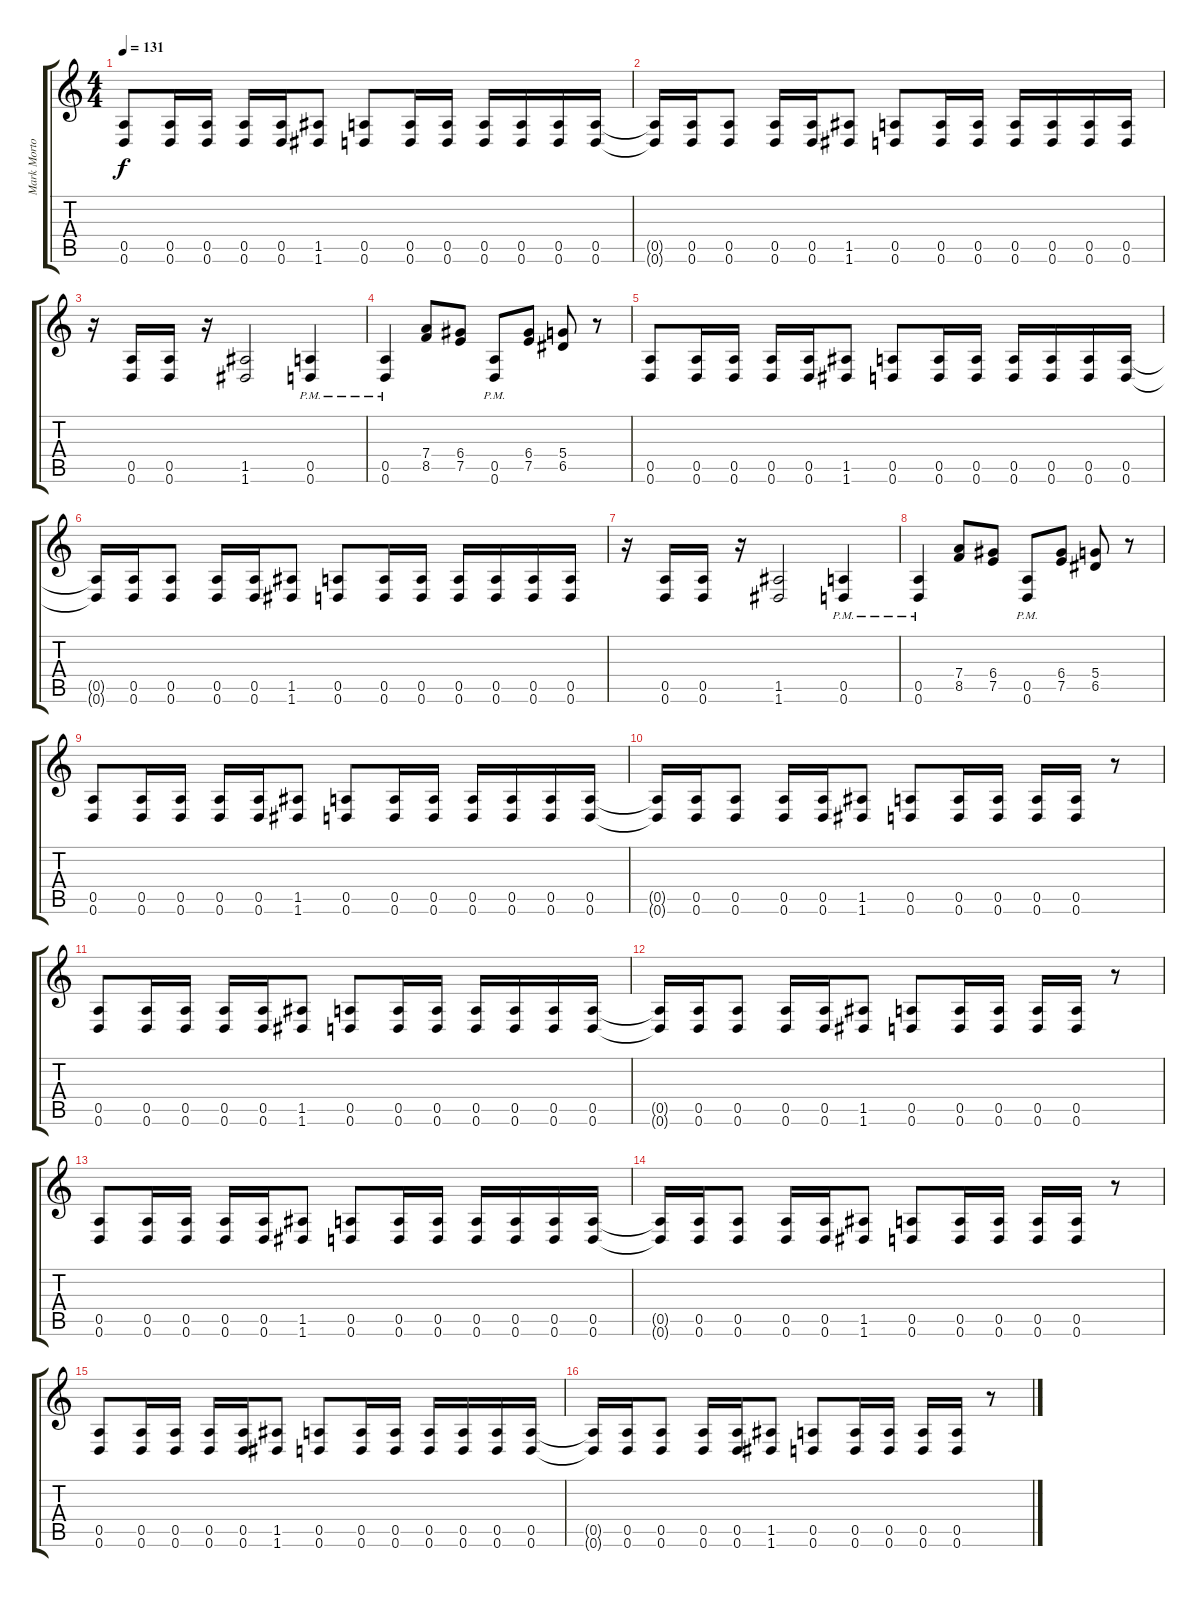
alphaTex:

\track ("Mark Morton - Lead" "Mark Morto") {instrument distortionguitar}
\staff {score tabs}
\tuning (E4 B3 G3 D3 A2 D2) {hide}
\ts (4 4)
\tempo 131
\clef g2
\ks c
(0.5 0.6).8{dy f} (0.5 0.6).16 (0.5 0.6).16 (0.5 0.6).16 (0.5 0.6).16 (1.5 1.6).8 (0.5 0.6).8 (0.5 0.6).16 (0.5 0.6).16 (0.5 0.6).16 (0.5 0.6).16 (0.5 0.6).16 (0.5 0.6).16 |
(0.5{t} 0.6{t}).16 (0.5 0.6).16 (0.5 0.6).8 (0.5 0.6).16 (0.5 0.6).16 (1.5 1.6).8 (0.5 0.6).8 (0.5 0.6).16 (0.5 0.6).16 (0.5 0.6).16 (0.5 0.6).16 (0.5 0.6).16 (0.5 0.6).16 |
r.16 (0.5 0.6).16 (0.5 0.6).16 r.16 (1.5 1.6).2 (0.5{pm} 0.6{pm}).4 |
(0.5{pm} 0.6{pm}).4 (7.4 8.5).8 (6.4 7.5).8 (0.5{pm} 0.6{pm}).8 (6.4 7.5).8 (5.4 6.5).8 r.8 |
(0.5 0.6).8 (0.5 0.6).16 (0.5 0.6).16 (0.5 0.6).16 (0.5 0.6).16 (1.5 1.6).8 (0.5 0.6).8 (0.5 0.6).16 (0.5 0.6).16 (0.5 0.6).16 (0.5 0.6).16 (0.5 0.6).16 (0.5 0.6).16 |
(0.5{t} 0.6{t}).16 (0.5 0.6).16 (0.5 0.6).8 (0.5 0.6).16 (0.5 0.6).16 (1.5 1.6).8 (0.5 0.6).8 (0.5 0.6).16 (0.5 0.6).16 (0.5 0.6).16 (0.5 0.6).16 (0.5 0.6).16 (0.5 0.6).16 |
r.16 (0.5 0.6).16 (0.5 0.6).16 r.16 (1.5 1.6).2 (0.5{pm} 0.6{pm}).4 |
(0.5{pm} 0.6{pm}).4 (7.4 8.5).8 (6.4 7.5).8 (0.5{pm} 0.6{pm}).8 (6.4 7.5).8 (5.4 6.5).8 r.8 |
(0.5 0.6).8 (0.5 0.6).16 (0.5 0.6).16 (0.5 0.6).16 (0.5 0.6).16 (1.5 1.6).8 (0.5 0.6).8 (0.5 0.6).16 (0.5 0.6).16 (0.5 0.6).16 (0.5 0.6).16 (0.5 0.6).16 (0.5 0.6).16 |
(0.5{t} 0.6{t}).16 (0.5 0.6).16 (0.5 0.6).8 (0.5 0.6).16 (0.5 0.6).16 (1.5 1.6).8 (0.5 0.6).8 (0.5 0.6).16 (0.5 0.6).16 (0.5 0.6).16 (0.5 0.6).16 r.8 |
(0.5 0.6).8 (0.5 0.6).16 (0.5 0.6).16 (0.5 0.6).16 (0.5 0.6).16 (1.5 1.6).8 (0.5 0.6).8 (0.5 0.6).16 (0.5 0.6).16 (0.5 0.6).16 (0.5 0.6).16 (0.5 0.6).16 (0.5 0.6).16 |
(0.5{t} 0.6{t}).16 (0.5 0.6).16 (0.5 0.6).8 (0.5 0.6).16 (0.5 0.6).16 (1.5 1.6).8 (0.5 0.6).8 (0.5 0.6).16 (0.5 0.6).16 (0.5 0.6).16 (0.5 0.6).16 r.8 |
(0.5 0.6).8 (0.5 0.6).16 (0.5 0.6).16 (0.5 0.6).16 (0.5 0.6).16 (1.5 1.6).8 (0.5 0.6).8 (0.5 0.6).16 (0.5 0.6).16 (0.5 0.6).16 (0.5 0.6).16 (0.5 0.6).16 (0.5 0.6).16 |
(0.5{t} 0.6{t}).16 (0.5 0.6).16 (0.5 0.6).8 (0.5 0.6).16 (0.5 0.6).16 (1.5 1.6).8 (0.5 0.6).8 (0.5 0.6).16 (0.5 0.6).16 (0.5 0.6).16 (0.5 0.6).16 r.8 |
(0.5 0.6).8 (0.5 0.6).16 (0.5 0.6).16 (0.5 0.6).16 (0.5 0.6).16 (1.5 1.6).8 (0.5 0.6).8 (0.5 0.6).16 (0.5 0.6).16 (0.5 0.6).16 (0.5 0.6).16 (0.5 0.6).16 (0.5 0.6).16 |
(0.5{t} 0.6{t}).16 (0.5 0.6).16 (0.5 0.6).8 (0.5 0.6).16 (0.5 0.6).16 (1.5 1.6).8 (0.5 0.6).8 (0.5 0.6).16 (0.5 0.6).16 (0.5 0.6).16 (0.5 0.6).16 r.8
